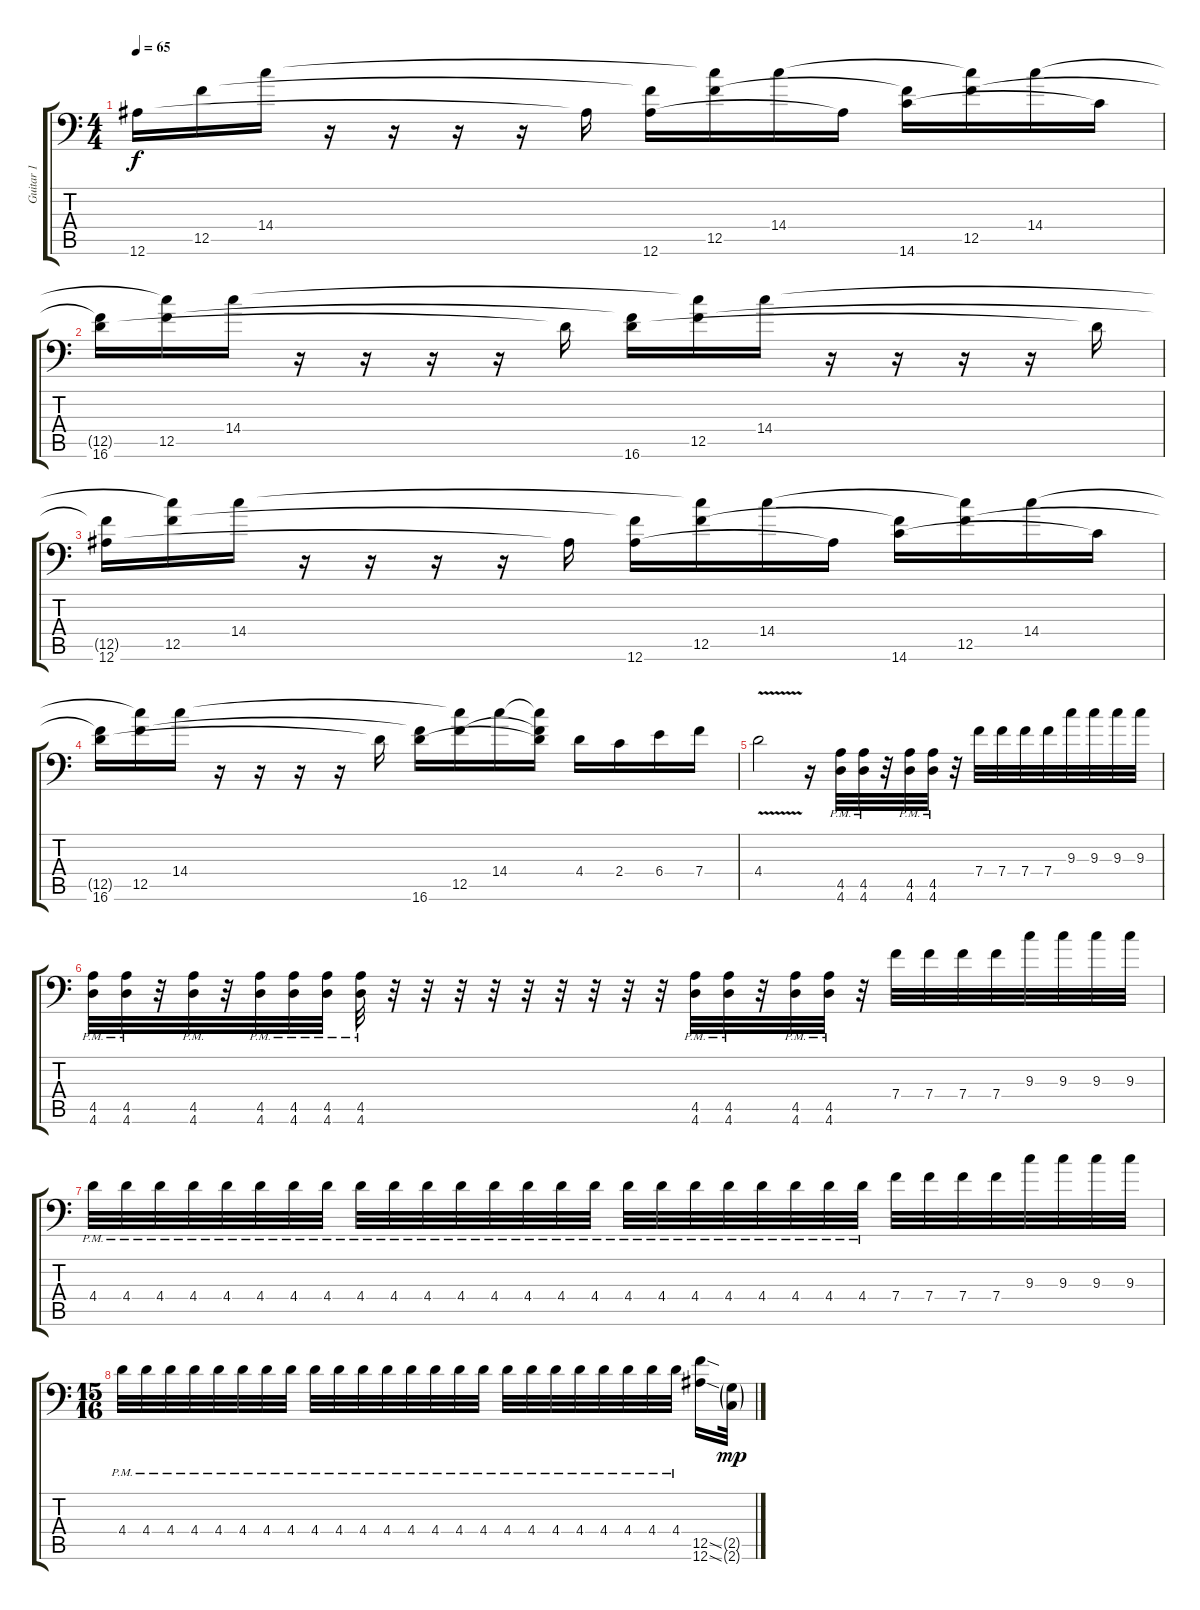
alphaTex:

\track ("Guitar 1" "Guitar 1") {instrument distortionguitar}
\staff {score tabs}
\tuning (C4 G3 Eb3 Bb2 F2 Bb1) {hide}
\ts (4 4)
\tempo 65
\clef f4
\ks c
12.6.16{dy f} 12.5.16 14.4.16 r.16 r.16 r.16 r.16 12.6{t}.16 (12.5{t} 12.6).16 (14.4{t} 12.5).16 14.4.16 12.6{t}.16 (12.5{t} 14.6).16 (14.4{t} 12.5).16 14.4.16 14.6{t}.16 |
(12.5{t} 16.6).16 (14.4{t} 12.5).16 14.4.16 r.16 r.16 r.16 r.16 16.6{t}.16 (12.5{t} 16.6).16 (14.4{t} 12.5).16 14.4.16 r.16 r.16 r.16 r.16 16.6{t}.16 |
(12.5{t} 12.6).16 (14.4{t} 12.5).16 14.4.16 r.16 r.16 r.16 r.16 12.6{t}.16 (12.5{t} 12.6).16 (14.4{t} 12.5).16 14.4.16 12.6{t}.16 (12.5{t} 14.6).16 (14.4{t} 12.5).16 14.4.16 14.6{t}.16 |
(12.5{t} 16.6).16 (14.4{t} 12.5).16 14.4.16 r.16 r.16 r.16 r.16 16.6{t}.16 (12.5{t} 16.6).16 (14.4{t} 12.5).16 14.4.16 (14.4{t} 12.5{t} 16.6{t}).16 4.4.16 2.4.16 6.4.16 7.4.16 |
4.4{v}.2{volume 0} r.16 (4.5{pm} 4.6{pm}).32{volume 16} (4.5{pm} 4.6{pm}).32 r.32 (4.5{pm} 4.6{pm}).32 (4.5{pm} 4.6{pm}).32 r.32 7.4.32 7.4.32 7.4.32 7.4.32 9.3.32 9.3.32 9.3.32 9.3.32 |
(4.5{pm} 4.6{pm}).32 (4.5{pm} 4.6{pm}).32 r.32 (4.5{pm} 4.6{pm}).32 r.32 (4.5{pm} 4.6{pm}).32 (4.5{pm} 4.6{pm}).32 (4.5{pm} 4.6{pm}).32 (4.5{pm} 4.6).32 r.32 r.32 r.32 r.32 r.32 r.32 r.32 r.32 r.32 (4.5{pm} 4.6{pm}).32 (4.5{pm} 4.6{pm}).32 r.32 (4.5{pm} 4.6{pm}).32 (4.5{pm} 4.6{pm}).32 r.32 7.4.32 7.4.32 7.4.32 7.4.32 9.3.32 9.3.32 9.3.32 9.3.32 |
4.4{pm}.32 4.4{pm}.32 4.4{pm}.32 4.4{pm}.32 4.4{pm}.32 4.4{pm}.32 4.4{pm}.32 4.4{pm}.32 4.4{pm}.32 4.4{pm}.32 4.4{pm}.32 4.4{pm}.32 4.4{pm}.32 4.4{pm}.32 4.4{pm}.32 4.4{pm}.32 4.4{pm}.32 4.4{pm}.32 4.4{pm}.32 4.4{pm}.32 4.4{pm}.32 4.4{pm}.32 4.4{pm}.32 4.4{pm}.32 7.4.32 7.4.32 7.4.32 7.4.32 9.3.32 9.3.32 9.3.32 9.3.32 |
\ts (15 16)
4.4{pm}.32 4.4{pm}.32 4.4{pm}.32 4.4{pm}.32 4.4{pm}.32 4.4{pm}.32 4.4{pm}.32 4.4{pm}.32 4.4{pm}.32 4.4{pm}.32 4.4{pm}.32 4.4{pm}.32 4.4{pm}.32 4.4{pm}.32 4.4{pm}.32 4.4{pm}.32 4.4{pm}.32 4.4{pm}.32 4.4{pm}.32 4.4{pm}.32 4.4{pm}.32 4.4{pm}.32 4.4{pm}.32 4.4{pm}.32 (12.5{sod} 12.6{sod}).16 (2.5{g} 2.6{g}).32{dy mp}
